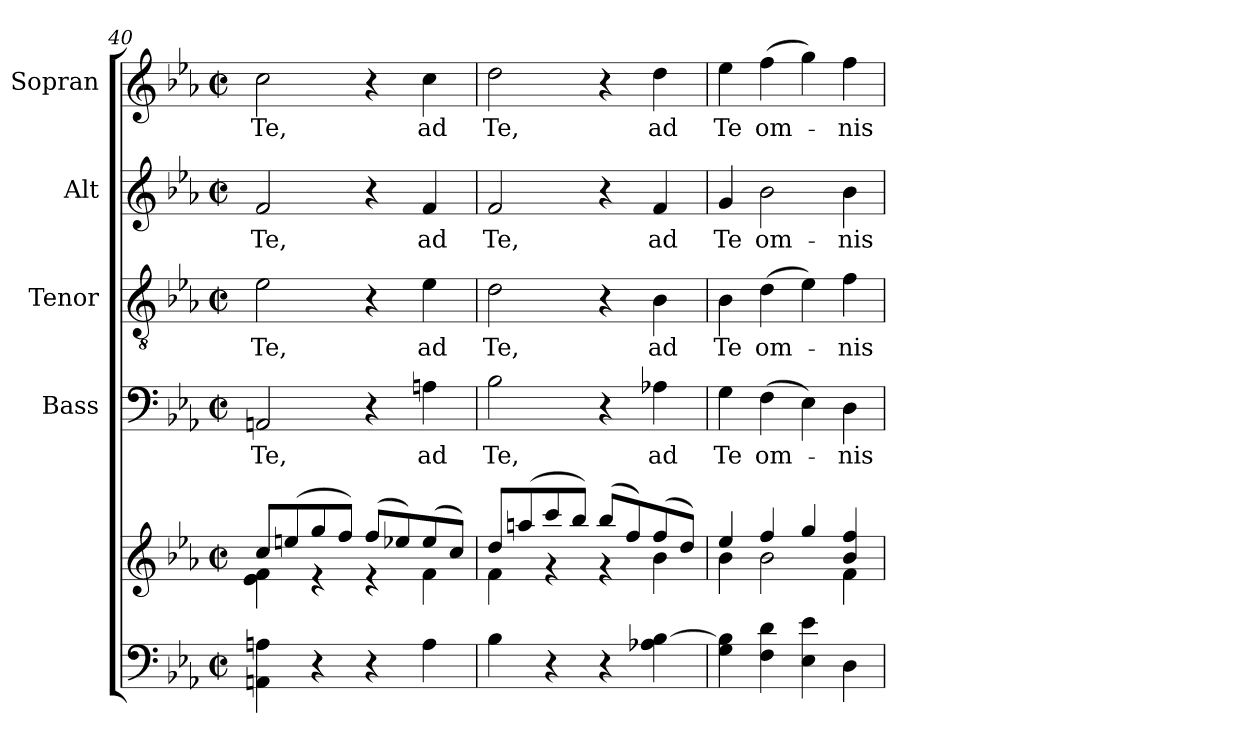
**kern	**kern	**kern	**text	**kern	**text	**kern	**text	**kern	**text
*part5	*part5	*part4	*part4	*part3	*part3	*part2	*part2	*part1	*part1
*staff6	*staff5	*staff4	*staff4	*staff3	*staff3	*staff2	*staff2	*staff1	*staff1
*	*	*I"Bass	*	*I"Tenor	*	*I"Alt	*	*I"Sopran	*
*	*	*I'B.	*	*I'T.	*	*I'A.	*	*I'S.	*
!!LO:PB:g=z
*clefF4	*clefG2	*clefF4	*	*clefGv2	*	*clefG2	*	*clefG2	*
*k[b-e-a-]	*k[b-e-a-]	*k[b-e-a-]	*	*k[b-e-a-]	*	*k[b-e-a-]	*	*k[b-e-a-]	*
*E-:	*E-:	*E-:	*	*E-:	*	*E-:	*	*E-:	*
*M2/2	*M2/2	*M2/2	*	*M2/2	*	*M2/2	*	*M2/2	*
*met(c|)	*met(c|)	*met(c|)	*	*met(c|)	*	*met(c|)	*	*met(c|)	*
=40	=40	=40	=40	=40	=40	=40	=40	=40	=40
*	*^	*	*	*	*	*	*	*	*
!	!	!	!	!LO:LY:b	!	!LO:LY:b	!	!LO:LY:b	!	!LO:LY:b
4AAn\ 4An\	8cc/L	4e-\ 4f\	2AAn/	Te,	2e-\	Te,	2f/	Te,	2cc\	Te,
.	(<8een/	.	.	.	.	.	.	.	.	.
4r	8gg/	4re	.	.	.	.	.	.	.	.
.	8ff/J)	.	.	.	.	.	.	.	.	.
4r	(<8ff/L	4re	4r	.	4r	.	4r	.	4r	.
.	8ee-X/)	.	.	.	.	.	.	.	.	.
!	!	!	!	!LO:LY:b	!	!LO:LY:b	!	!LO:LY:b	!	!LO:LY:b
4A\	(<8ee-/	4f\	4An\	ad	4e-\	ad	4f/	ad	4cc\	ad
.	8cc/J)	.	.	.	.	.	.	.	.	.
=41	=41	=41	=41	=41	=41	=41	=41	=41	=41	=41
!	!	!	!	!LO:LY:b	!	!LO:LY:b	!	!LO:LY:b	!	!LO:LY:b
4B-\	8dd/L	4f\	2B-\	Te,	2d\	Te,	2f/	Te,	2dd\	Te,
.	(<8aan/	.	.	.	.	.	.	.	.	.
4r	8ccc/	4rg	.	.	.	.	.	.	.	.
.	8bb-/J)	.	.	.	.	.	.	.	.	.
4r	(<8bb-/L	4rg	4r	.	4r	.	4r	.	4r	.
.	8ff/)	.	.	.	.	.	.	.	.	.
!	!	!	!	!LO:LY:b	!	!LO:LY:b	!	!LO:LY:b	!	!LO:LY:b
4A-X\ [4B-\	(<8ff/	4b-\	4A-X\	ad	4B-\	ad	4f/	ad	4dd\	ad
.	8dd/J)	.	.	.	.	.	.	.	.	.
=42	=42	=42	=42	=42	=42	=42	=42	=42	=42	=42
!	!	!	!	!LO:LY:b	!	!LO:LY:b	!	!LO:LY:b	!	!LO:LY:b
4G\ 4B-\]	4ee-/	4b-\	4G\	Te	4B-\	Te	4g/	Te	4ee-\	Te
!	!	!	!	!LO:LY:b	!	!LO:LY:b	!	!LO:LY:b	!	!LO:LY:b
4F\ 4d\	4ff/	2b-\	(>4F\	om-	(>4d\	om-	2b-\	om-	(>4ff\	om-
4E-\ 4e-\	4gg/	.	4E-\)	.	4e-\)	.	.	.	4gg\)	.
!	!	!	!	!LO:LY:b	!	!LO:LY:b	!	!LO:LY:b	!	!LO:LY:b
4D\	4b-/ 4ff/	4f\	4D\	-nis	4f\	-nis	4b-\	-nis	4ff\	-nis
*	*v	*v	*	*	*	*	*	*	*	*
=	=	=	=	=	=	=	=	=	=
*-	*-	*-	*-	*-	*-	*-	*-	*-	*-
